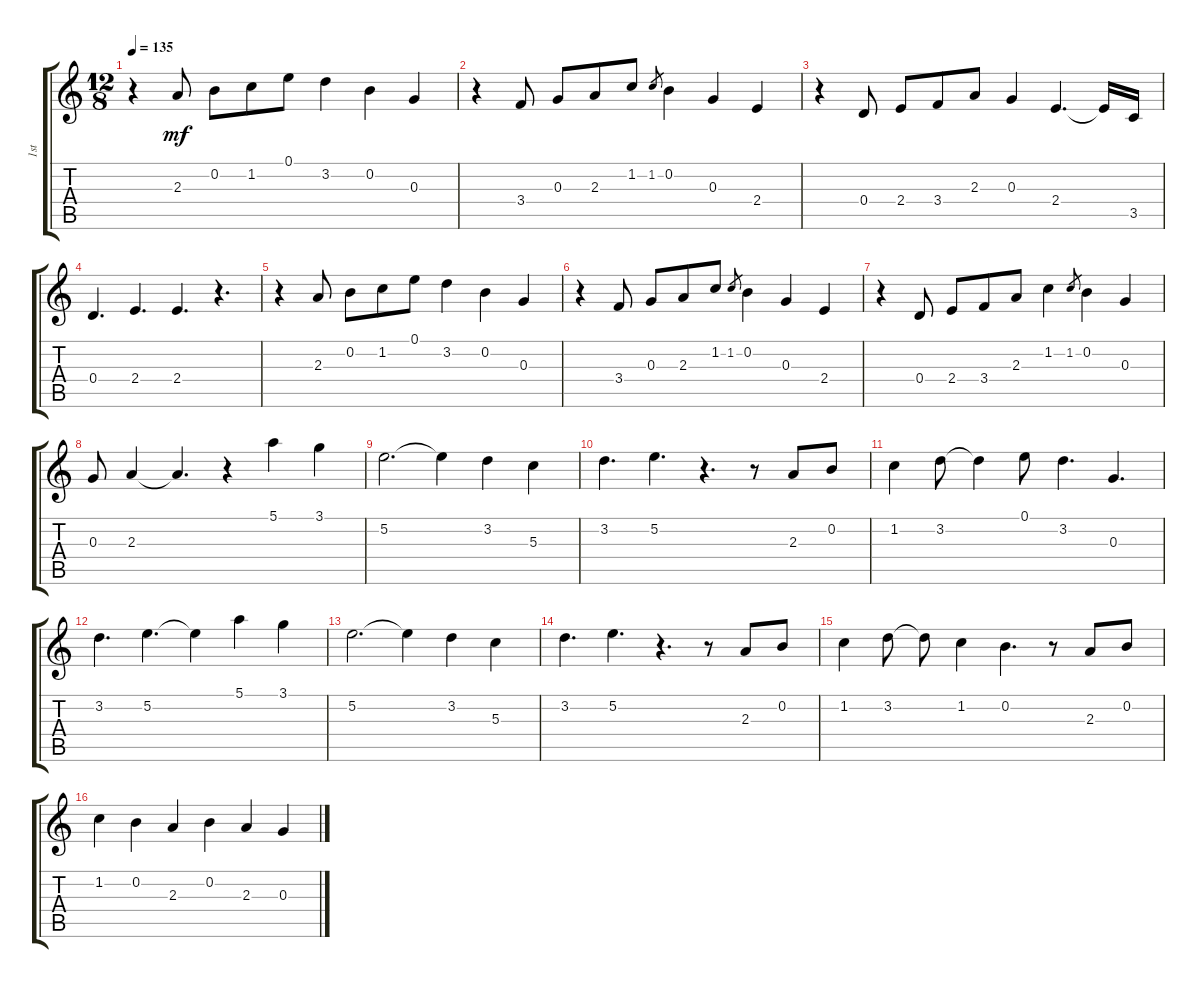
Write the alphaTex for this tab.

\track ("1st" "1st") {instrument acousticguitarnylon}
\staff {score tabs}
\tuning (E4 B3 G3 D3 A2 E2) {hide}
\ts (12 8)
\tempo 135
\clef g2
\ks c
r.4{dy mf} 2.3.8 0.2.8 1.2.8 0.1.8 3.2.4 0.2.4 0.3.4 |
r.4 3.4.8 0.3.8 2.3.8 1.2.8 1.2.8{gr} 0.2.4 0.3.4 2.4.4 |
r.4 0.4.8 2.4.8 3.4.8 2.3.8 0.3.4 2.4.4{d} 2.4{t}.16 3.5.16 |
0.4.4{d} 2.4.4{d} 2.4.4{d} r.4{d} |
r.4 2.3.8 0.2.8 1.2.8 0.1.8 3.2.4 0.2.4 0.3.4 |
r.4 3.4.8 0.3.8 2.3.8 1.2.8 1.2.8{gr} 0.2.4 0.3.4 2.4.4 |
r.4 0.4.8 2.4.8 3.4.8 2.3.8 1.2.4 1.2.8{gr} 0.2.4 0.3.4 |
0.3.8 2.3.4 2.3{t}.4{d} r.4 5.1.4 3.1.4 |
5.2.2{d} 5.2{t}.4 3.2.4 5.3.4 |
3.2.4{d} 5.2.4{d} r.4{d} r.8 2.3.8 0.2.8 |
1.2.4 3.2.8 3.2{t}.4 0.1.8 3.2.4{d} 0.3.4{d} |
3.2.4{d} 5.2.4{d} 5.2{t}.4 5.1.4 3.1.4 |
5.2.2{d} 5.2{t}.4 3.2.4 5.3.4 |
3.2.4{d} 5.2.4{d} r.4{d} r.8 2.3.8 0.2.8 |
1.2.4 3.2.8 3.2{t}.8 1.2.4 0.2.4{d} r.8 2.3.8 0.2.8 |
1.2.4 0.2.4 2.3.4 0.2.4 2.3.4 0.3.4
